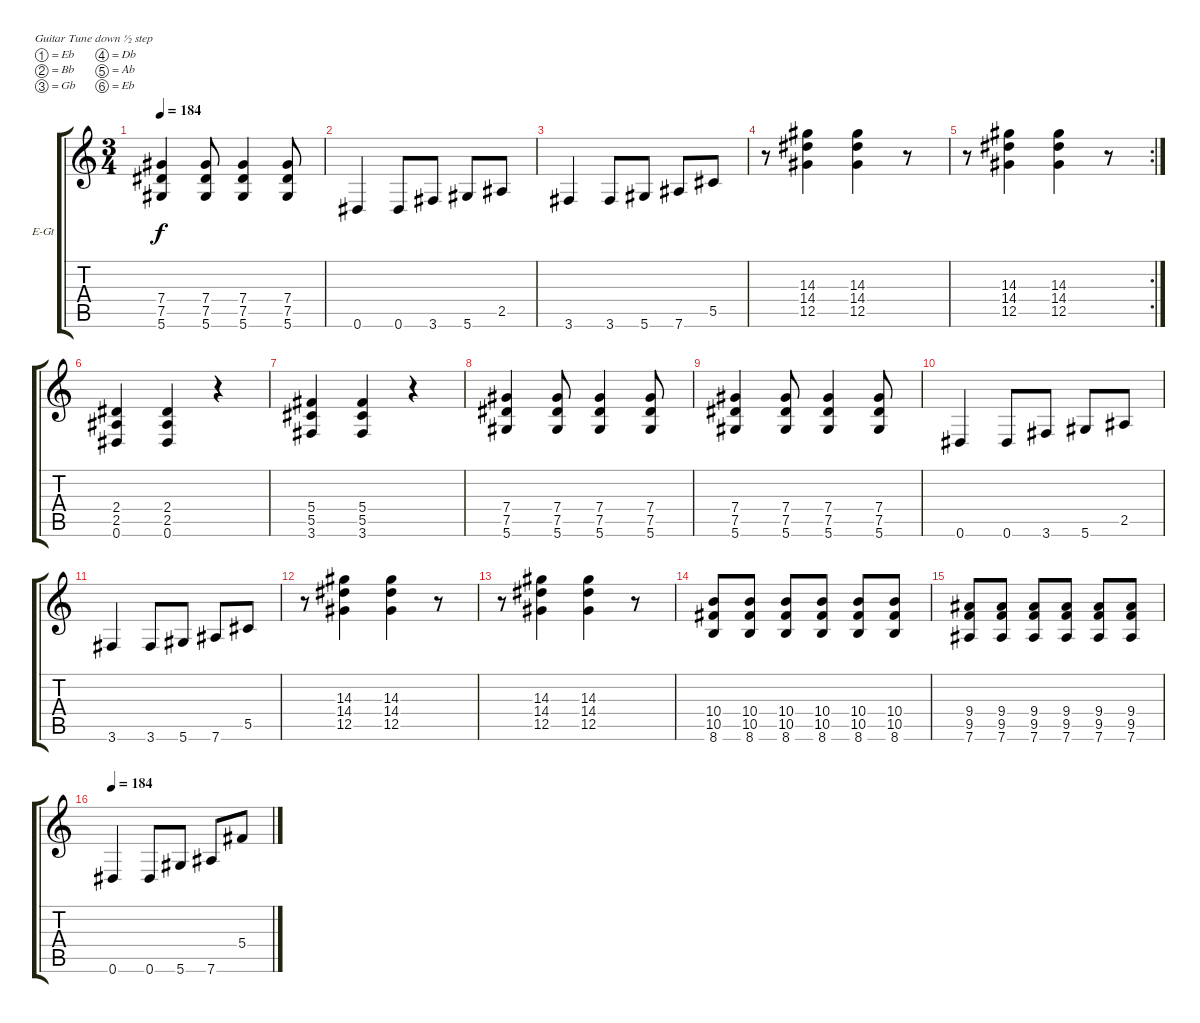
\bracketExtendMode groupsimilarinstruments
\firstSystemTrackNameOrientation horizontal
\otherSystemsTrackNameOrientation horizontal
\track ("Guitar" "E-Gt") {instrument distortionguitar}
\staff {score tabs}
\tuning (Eb4 Bb3 Gb3 Db3 Ab2 Eb2)
\ts (3 4)
\tempo 184
\clef g2
\ks c
(7.4 7.5 5.6).4{dy f} (7.4 7.5 5.6).8 (7.4 7.5 5.6).4 (7.4 7.5 5.6).8 |
0.6.4 0.6.8 3.6.8 5.6.8 2.5.8 |
3.6.4 3.6.8 5.6.8 7.6.8 5.5.8 |
r.8 (14.3 14.4 12.5).4 (14.3 14.4 12.5).4 r.8 |
\rc 2
r.8 (14.3 14.4 12.5).4 (14.3 14.4 12.5).4 r.8 |
(2.4 2.5 0.6).4 (2.4 2.5 0.6).4 r.4 |
(5.4 5.5 3.6).4 (5.4 5.5 3.6).4 r.4 |
(7.4 7.5 5.6).4 (7.4 7.5 5.6).8 (7.4 7.5 5.6).4 (7.4 7.5 5.6).8 |
(7.4 7.5 5.6).4 (7.4 7.5 5.6).8 (7.4 7.5 5.6).4 (7.4 7.5 5.6).8 |
0.6.4 0.6.8 3.6.8 5.6.8 2.5.8 |
3.6.4 3.6.8 5.6.8 7.6.8 5.5.8 |
r.8 (14.3 14.4 12.5).4 (14.3 14.4 12.5).4 r.8 |
r.8 (14.3 14.4 12.5).4 (14.3 14.4 12.5).4 r.8 |
(10.4 10.5 8.6).8 (10.4 10.5 8.6).8 (10.4 10.5 8.6).8 (10.4 10.5 8.6).8 (10.4 10.5 8.6).8 (10.4 10.5 8.6).8 |
(9.4 9.5 7.6).8 (9.4 9.5 7.6).8 (9.4 9.5 7.6).8 (9.4 9.5 7.6).8 (9.4 9.5 7.6).8 (9.4 9.5 7.6).8 |
\tempo 184
0.6.4 0.6.8 5.6.8 7.6.8 5.4.8
